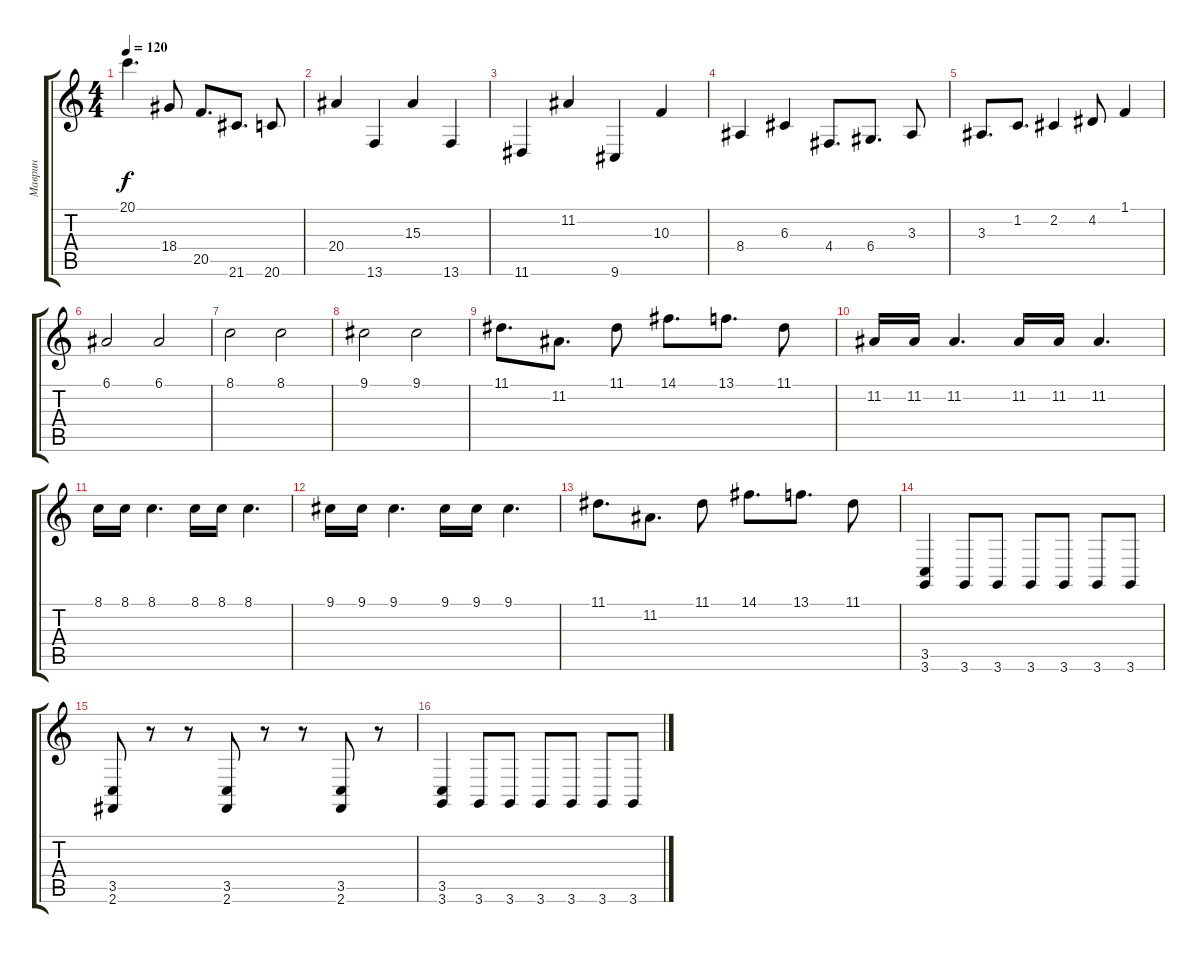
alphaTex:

\track ("Маврин" "Маврин") {instrument lead5charang}
\staff {score tabs}
\tuning (E4 B3 G3 D3 A2 E2) {hide}
\ts (4 4)
\tempo 120
\clef g2
\ks c
20.1.4{d dy f} 18.4.8 20.5.8{d} 21.6.8{d} 20.6.8 |
20.4.4 13.6.4 15.3.4 13.6.4 |
11.6.4 11.2.4 9.6.4 10.3.4 |
8.4.4 6.3.4 4.4.8{d} 6.4.8{d} 3.3.8 |
3.3.8{d} 1.2.8{d} 2.2.4 4.2.8 1.1.4 |
6.1.2{balance 2} 6.1.2{balance 14} |
8.1.2{balance 2} 8.1.2{balance 14} |
9.1.2{balance 2} 9.1.2{balance 14} |
11.1.8{d balance 8} 11.2.8{d} 11.1.8 14.1.8{d} 13.1.8{d} 11.1.8 |
11.2.16 11.2.16 11.2.4{d} 11.2.16{balance 14} 11.2.16 11.2.4{d} |
8.1.16{balance 2} 8.1.16 8.1.4{d} 8.1.16{balance 14} 8.1.16 8.1.4{d} |
9.1.16{balance 2} 9.1.16 9.1.4{d} 9.1.16{balance 14} 9.1.16 9.1.4{d} |
11.1.8{d balance 8} 11.2.8{d} 11.1.8 14.1.8{d} 13.1.8{d} 11.1.8 |
(3.5 3.6).4{instrument lead5charang} 3.6.8 3.6.8 3.6.8 3.6.8 3.6.8 3.6.8 |
(3.5 2.6).8 r.8 r.8 (3.5 2.6).8 r.8 r.8 (3.5 2.6).8 r.8 |
(3.5 3.6).4 3.6.8 3.6.8 3.6.8 3.6.8 3.6.8 3.6.8
